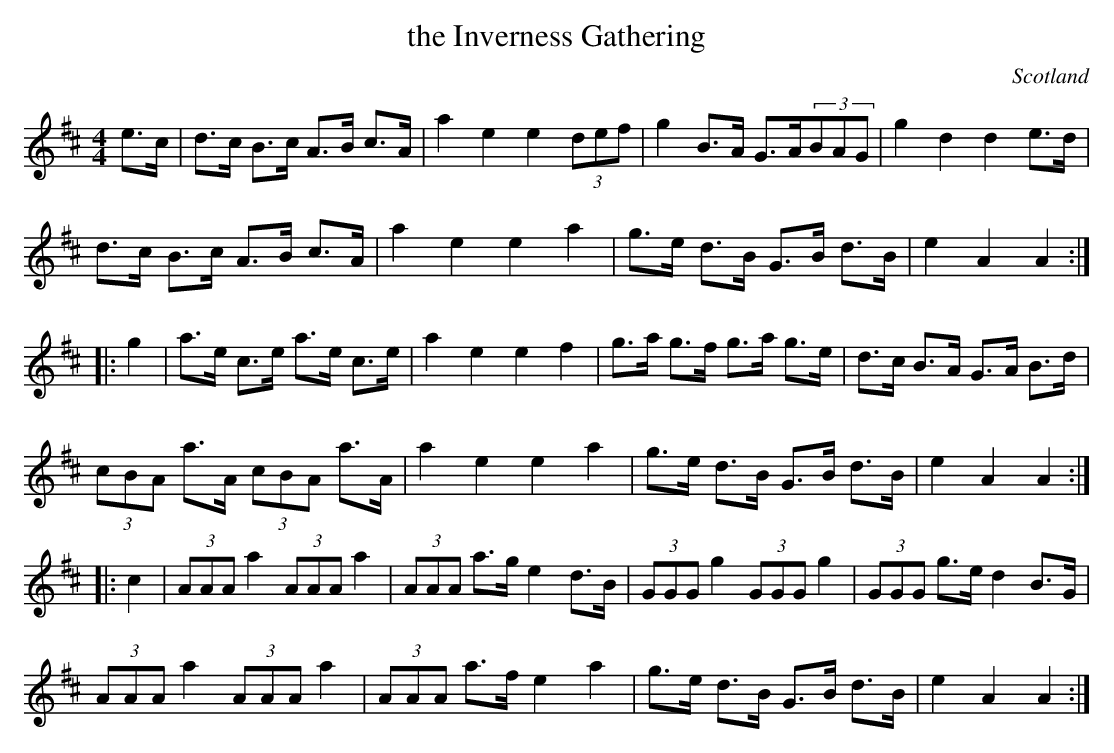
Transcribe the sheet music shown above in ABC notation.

X:1
T:the Inverness Gathering
O:Scotland
M:4/4
K:Amix
e>c|\
d>c B>c A>B c>A|a2e2 e2(3def|\
g2B>A G>A(3BAG|g2d2 d2e>d|
d>c B>c A>B c>A|a2e2 e2a2|\
g>e d>B G>B d>B|e2A2 A2::
g2|\
a>e c>e a>e c>e|a2e2 e2f2|\
g>a g>f g>a g>e|d>c B>A G>A B>d|
(3cBA a>A (3cBA a>A|a2e2 e2a2|\
g>e d>B G>B d>B|e2A2 A2::
c2|\
(3AAAa2 (3AAA a2|(3AAA a>g e2d>B|\
(3GGG g2 (3GGG g2|(3GGG g>e d2B>G|
(3AAA a2 (3AAA a2|(3AAA a>f e2a2|\
g>e d>B G>B d>B|e2A2 A2:|
